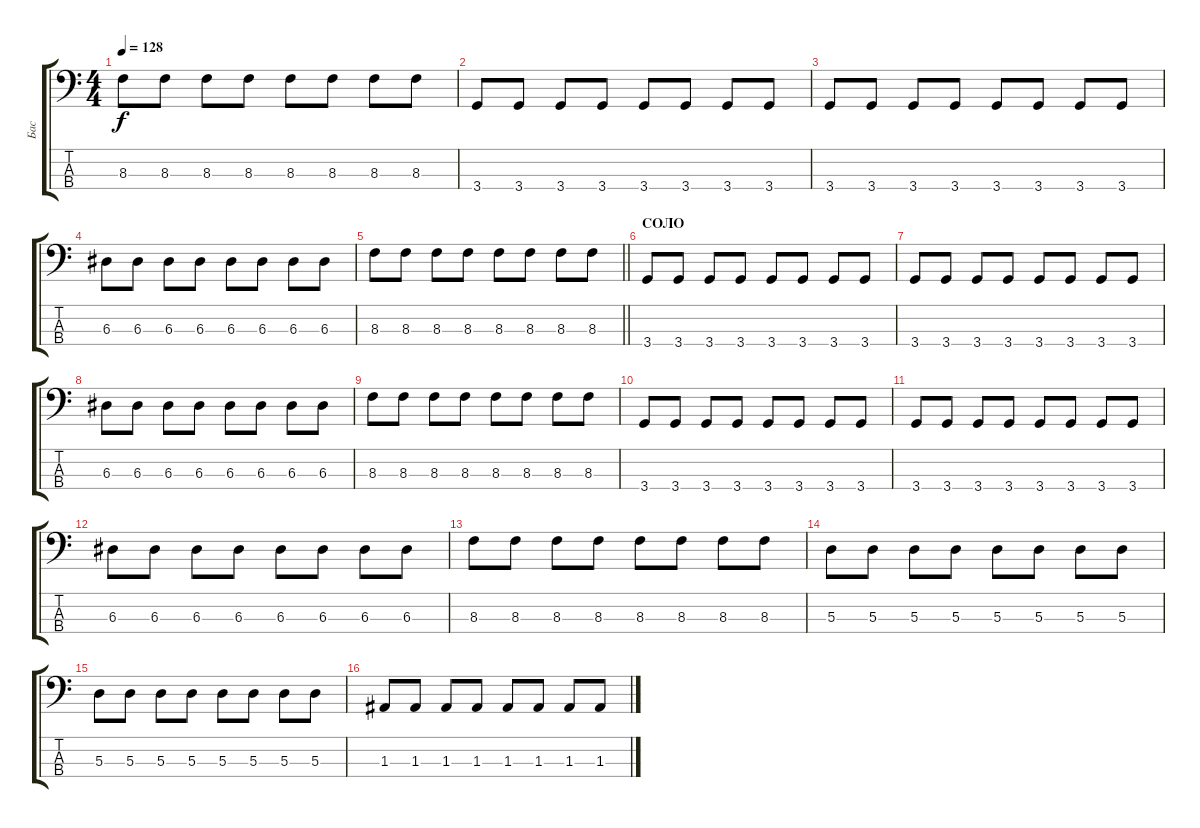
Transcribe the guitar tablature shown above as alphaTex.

\track ("Бас" "Бас") {instrument electricbasspick}
\staff {score tabs}
\tuning (G2 D2 A1 E1) {hide}
\ts (4 4)
\tempo 128
\clef f4
\ks c
8.3.8{dy f} 8.3.8 8.3.8 8.3.8 8.3.8 8.3.8 8.3.8 8.3.8 |
3.4.8 3.4.8 3.4.8 3.4.8 3.4.8 3.4.8 3.4.8 3.4.8 |
3.4.8 3.4.8 3.4.8 3.4.8 3.4.8 3.4.8 3.4.8 3.4.8 |
6.3.8 6.3.8 6.3.8 6.3.8 6.3.8 6.3.8 6.3.8 6.3.8 |
\barLineRight lightlight
8.3.8 8.3.8 8.3.8 8.3.8 8.3.8 8.3.8 8.3.8 8.3.8 |
\section ("" "СОЛО")
3.4.8 3.4.8 3.4.8 3.4.8 3.4.8 3.4.8 3.4.8 3.4.8 |
3.4.8 3.4.8 3.4.8 3.4.8 3.4.8 3.4.8 3.4.8 3.4.8 |
6.3.8 6.3.8 6.3.8 6.3.8 6.3.8 6.3.8 6.3.8 6.3.8 |
8.3.8 8.3.8 8.3.8 8.3.8 8.3.8 8.3.8 8.3.8 8.3.8 |
3.4.8 3.4.8 3.4.8 3.4.8 3.4.8 3.4.8 3.4.8 3.4.8 |
3.4.8 3.4.8 3.4.8 3.4.8 3.4.8 3.4.8 3.4.8 3.4.8 |
6.3.8 6.3.8 6.3.8 6.3.8 6.3.8 6.3.8 6.3.8 6.3.8 |
8.3.8 8.3.8 8.3.8 8.3.8 8.3.8 8.3.8 8.3.8 8.3.8 |
5.3.8 5.3.8 5.3.8 5.3.8 5.3.8 5.3.8 5.3.8 5.3.8 |
5.3.8 5.3.8 5.3.8 5.3.8 5.3.8 5.3.8 5.3.8 5.3.8 |
1.3.8 1.3.8 1.3.8 1.3.8 1.3.8 1.3.8 1.3.8 1.3.8
